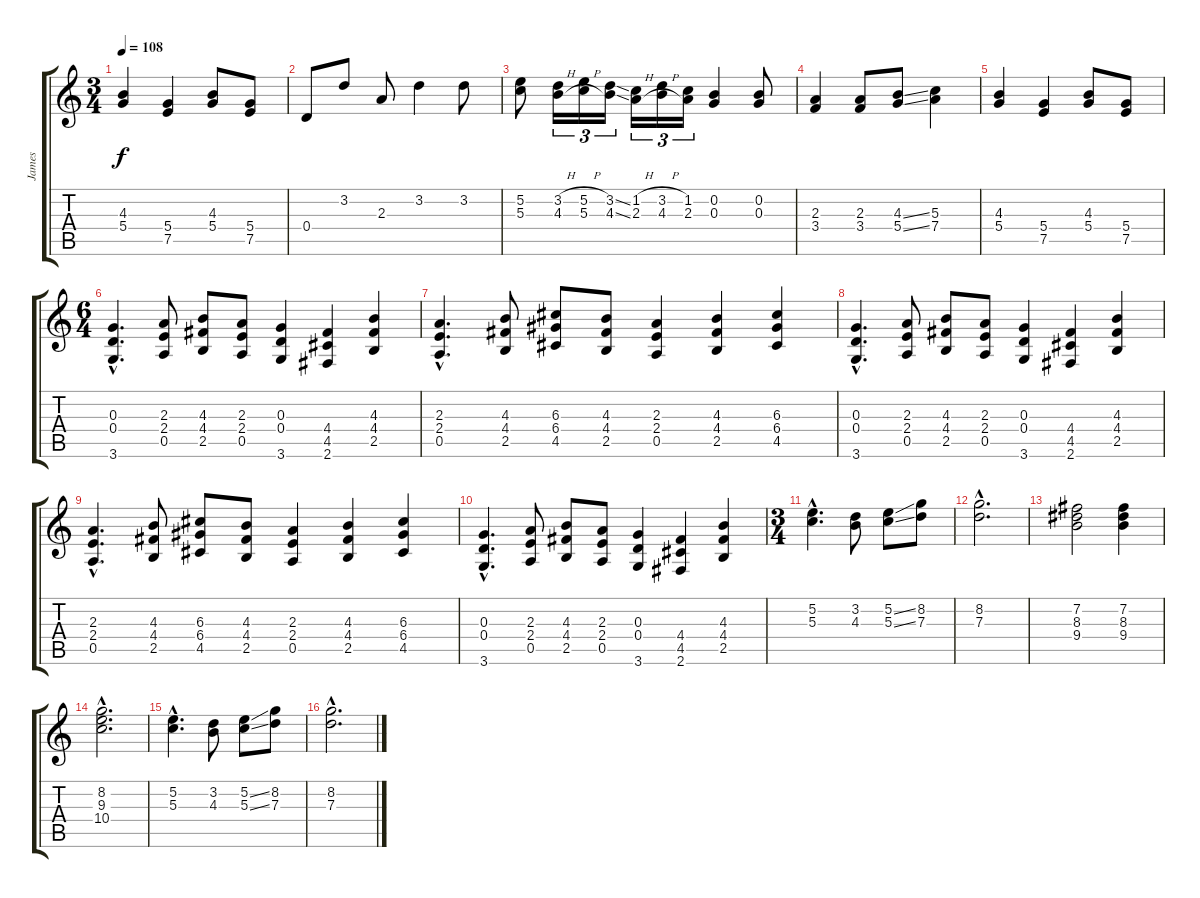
\track ("James" "James") {instrument electricguitarclean}
\staff {score tabs}
\tuning (E4 B3 G3 D3 A2 E2) {hide}
\ts (3 4)
\tempo 108
\clef g2
\ks c
(4.3 5.4).4{dy f} (5.4 7.5).4 (4.3 5.4).8 (5.4 7.5).8 |
0.4.8 3.2.8 2.3.8 3.2.4 3.2.8 |
(5.2 5.3).8 (3.2{h} 4.3{h}).16{tu (3 2)} (5.2{h} 5.3{h}).16{tu (3 2)} (3.2{ss} 4.3{ss}).16{tu (3 2)} (1.2{h} 2.3{h}).16{tu (3 2)} (3.2{h} 4.3{h}).16{tu (3 2)} (1.2 2.3).16{tu (3 2)} (0.2 0.3).4 (0.2 0.3).8 |
(2.3 3.4).4 (2.3 3.4).8 (4.3{ss} 5.4{ss}).8 (5.3 7.4).4 |
(4.3 5.4).4 (5.4 7.5).4 (4.3 5.4).8 (5.4 7.5).8 |
\ts (6 4)
(0.3{hac} 0.4{hac} 3.6{hac}).4{d instrument distortionguitar} (2.3 2.4 0.5).8 (4.3 4.4 2.5).8 (2.3 2.4 0.5).8 (0.3 0.4 3.6).4 (4.4 4.5 2.6).4 (4.3 4.4 2.5).4 |
(2.3{hac} 2.4{hac} 0.5{hac}).4{d} (4.3 4.4 2.5).8 (6.3 6.4 4.5).8 (4.3 4.4 2.5).8 (2.3 2.4 0.5).4 (4.3 4.4 2.5).4 (6.3 6.4 4.5).4 |
(0.3{hac} 0.4{hac} 3.6{hac}).4{d} (2.3 2.4 0.5).8 (4.3 4.4 2.5).8 (2.3 2.4 0.5).8 (0.3 0.4 3.6).4 (4.4 4.5 2.6).4 (4.3 4.4 2.5).4 |
(2.3{hac} 2.4{hac} 0.5{hac}).4{d} (4.3 4.4 2.5).8 (6.3 6.4 4.5).8 (4.3 4.4 2.5).8 (2.3 2.4 0.5).4 (4.3 4.4 2.5).4 (6.3 6.4 4.5).4 |
(0.3{hac} 0.4{hac} 3.6{hac}).4{d} (2.3 2.4 0.5).8 (4.3 4.4 2.5).8 (2.3 2.4 0.5).8 (0.3 0.4 3.6).4 (4.4 4.5 2.6).4 (4.3 4.4 2.5).4 |
\ts (3 4)
(5.2{hac} 5.3{hac}).4{d} (3.2 4.3).8 (5.2{ss} 5.3{ss}).8 (8.2 7.3).8 |
(8.2{hac} 7.3{hac}).2{d} |
(7.2 8.3 9.4).2 (7.2 8.3 9.4).4 |
(8.2{hac} 9.3{hac} 10.4{hac}).2{d} |
(5.2{hac} 5.3{hac}).4{d} (3.2 4.3).8 (5.2{ss} 5.3{ss}).8 (8.2 7.3).8 |
(8.2{hac} 7.3{hac}).2{d}
